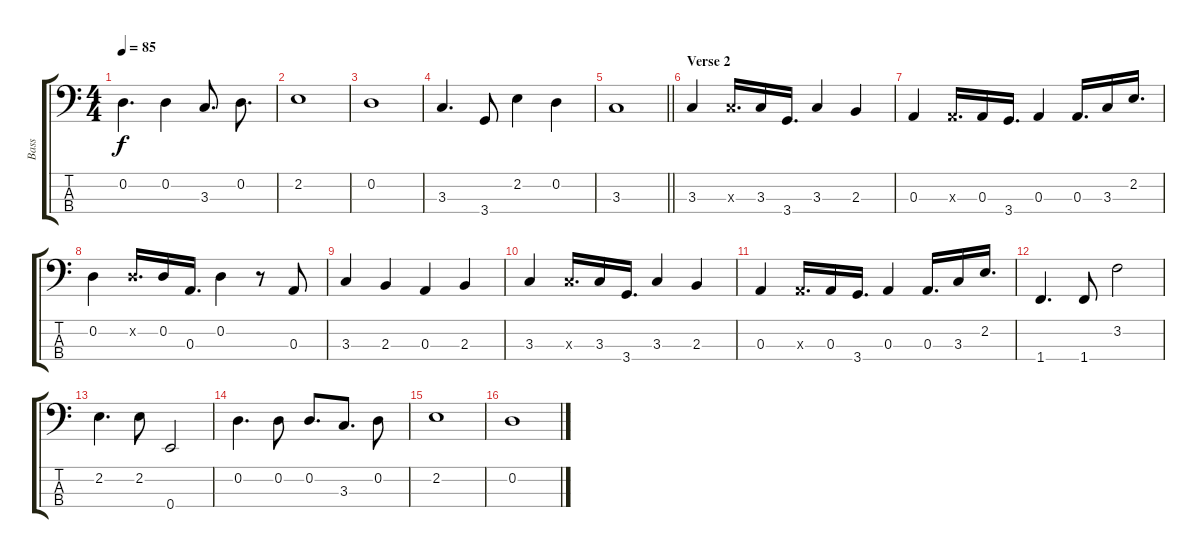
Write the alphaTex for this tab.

\track ("Bass" "Bass") {instrument electricbassfinger}
\staff {score tabs}
\tuning (G2 D2 A1 E1) {hide}
\ts (4 4)
\tempo 85
\clef f4
\ks c
0.2.4{d dy f} 0.2.4 3.3.8{d} 0.2.8{d} |
2.2.1 |
0.2.1 |
3.3.4{d} 3.4.8 2.2.4 0.2.4 |
\barLineRight lightlight
3.3.1 |
\section ("" "Verse 2")
3.3.4 3.3{x}.16{d} 3.3.16 3.4.16{d} 3.3.4 2.3.4 |
0.3.4 0.3{x}.16{d} 0.3.16 3.4.16{d} 0.3.4 0.3.16{d} 3.3.16 2.2.16{d} |
0.2.4 0.2{x}.16{d} 0.2.16 0.3.16{d} 0.2.4 r.8 0.3.8 |
3.3.4 2.3.4 0.3.4 2.3.4 |
3.3.4 3.3{x}.16{d} 3.3.16 3.4.16{d} 3.3.4 2.3.4 |
0.3.4 0.3{x}.16{d} 0.3.16 3.4.16{d} 0.3.4 0.3.16{d} 3.3.16 2.2.16{d} |
1.4.4{d} 1.4.8 3.2.2 |
2.2.4{d} 2.2.8 0.4.2 |
0.2.4{d} 0.2.8 0.2.8{d} 3.3.8{d} 0.2.8 |
2.2.1 |
0.2.1
